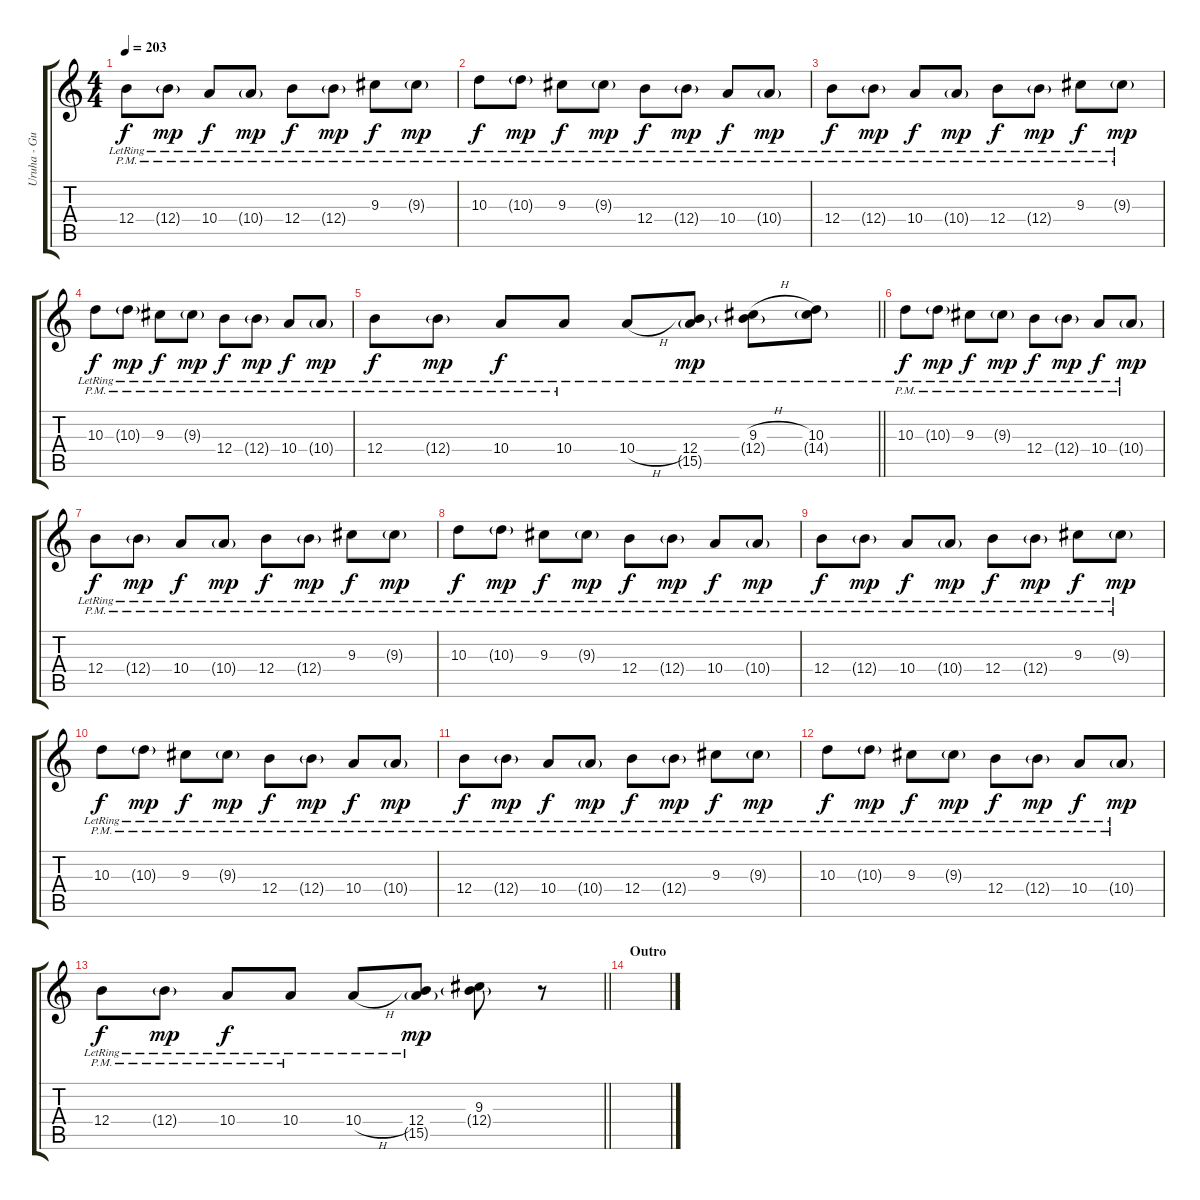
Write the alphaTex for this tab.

\track ("Uruha - Guitar 3" "Uruha - Gu") {instrument electricguitarmuted}
\staff {score tabs}
\tuning (Db4 Ab3 E3 B2 Gb2 B1) {hide}
\ts (4 4)
\tempo 203
\clef g2
\ks c
12.4{pm lr}.8{dy f} 12.4{g pm lr}.8{dy mp} 10.4{pm lr}.8{dy f} 10.4{g pm lr}.8{dy mp} 12.4{pm lr}.8{dy f} 12.4{g pm lr}.8{dy mp} 9.3{pm lr}.8{dy f} 9.3{g pm lr}.8{dy mp} |
10.3{pm lr}.8{dy f} 10.3{g pm lr}.8{dy mp} 9.3{pm lr}.8{dy f} 9.3{g pm lr}.8{dy mp} 12.4{pm lr}.8{dy f} 12.4{g pm lr}.8{dy mp} 10.4{pm lr}.8{dy f} 10.4{g pm lr}.8{dy mp} |
12.4{pm lr}.8{dy f} 12.4{g pm lr}.8{dy mp} 10.4{pm lr}.8{dy f} 10.4{g pm lr}.8{dy mp} 12.4{pm lr}.8{dy f} 12.4{g pm lr}.8{dy mp} 9.3{pm lr}.8{dy f} 9.3{g pm lr}.8{dy mp} |
10.3{pm lr}.8{dy f} 10.3{g pm lr}.8{dy mp} 9.3{pm lr}.8{dy f} 9.3{g pm lr}.8{dy mp} 12.4{pm lr}.8{dy f} 12.4{g pm lr}.8{dy mp} 10.4{pm lr}.8{dy f} 10.4{g pm lr}.8{dy mp} |
\barLineRight lightlight
12.4{pm lr}.8{dy f} 12.4{g pm lr}.8{dy mp} 10.4{pm lr}.8{dy f} 10.4{pm lr}.8 10.4{h lr}.8 (12.4{lr} 15.5{g lr}).8{dy mp} (9.3{h lr} 12.4{g lr}).8 (10.3{lr} 14.4{g lr}).8 |
\section ("" "")
10.3{pm lr}.8{dy f} 10.3{g pm lr}.8{dy mp} 9.3{pm lr}.8{dy f} 9.3{g pm lr}.8{dy mp} 12.4{pm lr}.8{dy f} 12.4{g pm lr}.8{dy mp} 10.4{pm lr}.8{dy f} 10.4{g pm lr}.8{dy mp} |
12.4{pm lr}.8{dy f} 12.4{g pm lr}.8{dy mp} 10.4{pm lr}.8{dy f} 10.4{g pm lr}.8{dy mp} 12.4{pm lr}.8{dy f} 12.4{g pm lr}.8{dy mp} 9.3{pm lr}.8{dy f} 9.3{g pm lr}.8{dy mp} |
10.3{pm lr}.8{dy f} 10.3{g pm lr}.8{dy mp} 9.3{pm lr}.8{dy f} 9.3{g pm lr}.8{dy mp} 12.4{pm lr}.8{dy f} 12.4{g pm lr}.8{dy mp} 10.4{pm lr}.8{dy f} 10.4{g pm lr}.8{dy mp} |
12.4{pm lr}.8{dy f} 12.4{g pm lr}.8{dy mp} 10.4{pm lr}.8{dy f} 10.4{g pm lr}.8{dy mp} 12.4{pm lr}.8{dy f} 12.4{g pm lr}.8{dy mp} 9.3{pm lr}.8{dy f} 9.3{g pm lr}.8{dy mp} |
10.3{pm lr}.8{dy f} 10.3{g pm lr}.8{dy mp} 9.3{pm lr}.8{dy f} 9.3{g pm lr}.8{dy mp} 12.4{pm lr}.8{dy f} 12.4{g pm lr}.8{dy mp} 10.4{pm lr}.8{dy f} 10.4{g pm lr}.8{dy mp} |
12.4{pm lr}.8{dy f} 12.4{g pm lr}.8{dy mp} 10.4{pm lr}.8{dy f} 10.4{g pm lr}.8{dy mp} 12.4{pm lr}.8{dy f} 12.4{g pm lr}.8{dy mp} 9.3{pm lr}.8{dy f} 9.3{g pm lr}.8{dy mp} |
10.3{pm lr}.8{dy f} 10.3{g pm lr}.8{dy mp} 9.3{pm lr}.8{dy f} 9.3{g pm lr}.8{dy mp} 12.4{pm lr}.8{dy f} 12.4{g pm lr}.8{dy mp} 10.4{pm lr}.8{dy f} 10.4{g pm lr}.8{dy mp} |
\barLineRight lightlight
12.4{pm lr}.8{dy f} 12.4{g pm lr}.8{dy mp} 10.4{pm lr}.8{dy f} 10.4{pm lr}.8 10.4{h lr}.8 (12.4{lr} 15.5{g lr}).8{dy mp} (9.3 12.4{g}).8 r.8 |
\section ("" "Outro")
